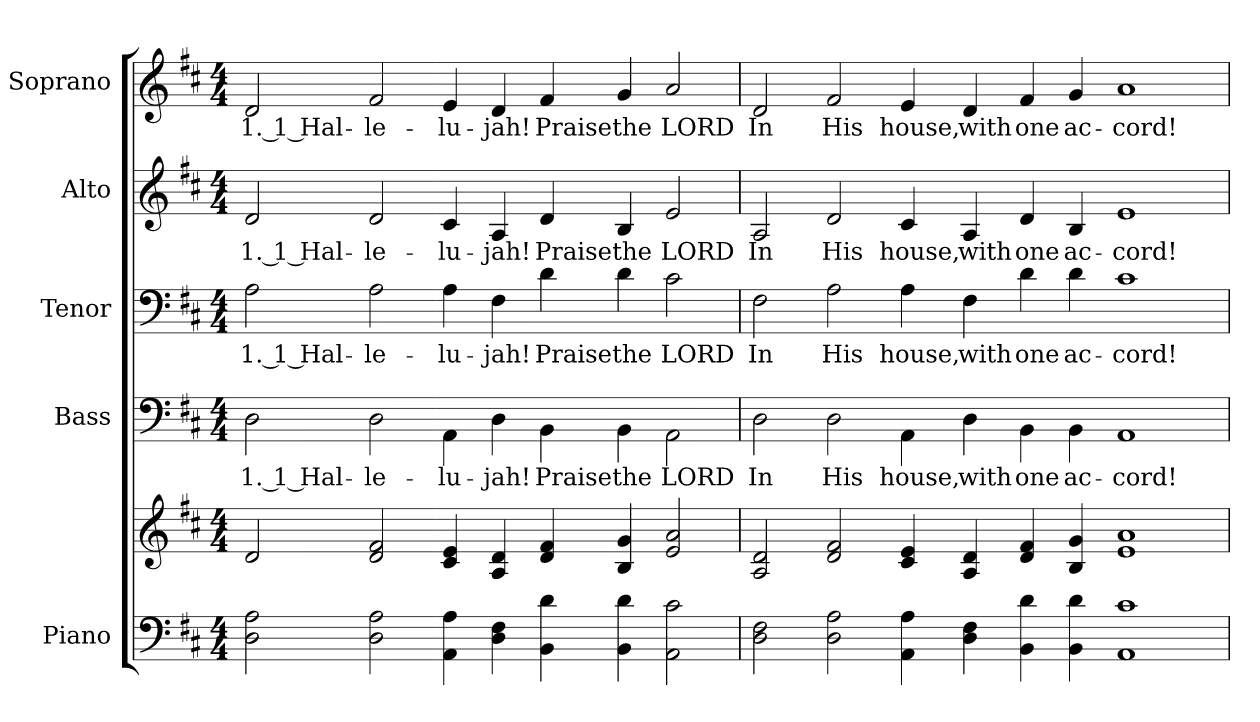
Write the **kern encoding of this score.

**kern	**kern	**kern	**text	**kern	**text	**kern	**text	**kern	**text
*part5	*part5	*part4	*part4	*part3	*part3	*part2	*part2	*part1	*part1
*staff6	*staff5	*staff4	*staff4	*staff3	*staff3	*staff2	*staff2	*staff1	*staff1
*I"Piano	*	*I"Bass	*	*I"Tenor	*	*I"Alto	*	*I"Soprano	*
*I'Pno.	*	*I'B.	*	*I'T.	*	*I'A.	*	*I'S.	*
!!LO:PB:g=z
*clefF4	*clefG2	*clefF4	*	*clefF4	*	*clefG2	*	*clefG2	*
*k[f#c#]	*k[f#c#]	*k[f#c#]	*	*k[f#c#]	*	*k[f#c#]	*	*k[f#c#]	*
*D:	*D:	*D:	*	*D:	*	*D:	*	*D:	*
*M4/4	*M4/4	*M4/4	*	*M4/4	*	*M4/4	*	*M4/4	*
*MM200	*MM200	*MM200	*	*MM200	*	*MM200	*	*MM200	*
=1	=1	=1	=1	=1	=1	=1	=1	=1	=1
!	!	!	!LO:LY:b:color=#000000	!	!	!	!	!	!
!	!	!	!	!	!LO:LY:b:color=#000000	!	!	!	!
!	!	!	!	!	!	!	!LO:LY:b:color=#000000	!	!
!	!	!	!	!	!	!	!	!	!LO:LY:b:color=#000000
2Di\ 2Ai	2di/	2Di\	1. 1 Hal-	2Ai\	1. 1 Hal-	2di/	1. 1 Hal-	2di/	1. 1 Hal-
!	!	!	!LO:LY:b:color=#000000	!	!	!	!	!	!
!	!	!	!	!	!LO:LY:b:color=#000000	!	!	!	!
!	!	!	!	!	!	!	!LO:LY:b:color=#000000	!	!
!	!	!	!	!	!	!	!	!	!LO:LY:b:color=#000000
2Di\ 2Ai	2di/ 2f#i	2Di\	-le-	2Ai\	-le-	2di/	-le-	2f#i/	-le-
!	!	!	!LO:LY:b:color=#000000	!	!	!	!	!	!
!	!	!	!	!	!LO:LY:b:color=#000000	!	!	!	!
!	!	!	!	!	!	!	!LO:LY:b:color=#000000	!	!
!	!	!	!	!	!	!	!	!	!LO:LY:b:color=#000000
4AAi\ 4Ai	4c#i/ 4ei	4AAi\	-lu-	4Ai\	-lu-	4c#i/	-lu-	4ei/	-lu-
!	!	!	!LO:LY:b:color=#000000	!	!	!	!	!	!
!	!	!	!	!	!LO:LY:b:color=#000000	!	!	!	!
!	!	!	!	!	!	!	!LO:LY:b:color=#000000	!	!
!	!	!	!	!	!	!	!	!	!LO:LY:b:color=#000000
4Di\ 4F#i	4Ai/ 4di	4Di\	-jah!	4F#i\	-jah!	4Ai/	-jah!	4di/	-jah!
!	!	!	!LO:LY:b:color=#000000	!	!	!	!	!	!
!	!	!	!	!	!LO:LY:b:color=#000000	!	!	!	!
!	!	!	!	!	!	!	!LO:LY:b:color=#000000	!	!
!	!	!	!	!	!	!	!	!	!LO:LY:b:color=#000000
4BBi\ 4di	4di/ 4f#i	4BBi\	Praise	4di\	Praise	4di/	Praise	4f#i/	Praise
!	!	!	!LO:LY:b:color=#000000	!	!	!	!	!	!
!	!	!	!	!	!LO:LY:b:color=#000000	!	!	!	!
!	!	!	!	!	!	!	!LO:LY:b:color=#000000	!	!
!	!	!	!	!	!	!	!	!	!LO:LY:b:color=#000000
4BBi\ 4di	4Bi/ 4gi	4BBi\	the	4di\	the	4Bi/	the	4gi/	the
!	!	!	!LO:LY:b:color=#000000	!	!	!	!	!	!
!	!	!	!	!	!LO:LY:b:color=#000000	!	!	!	!
!	!	!	!	!	!	!	!LO:LY:b:color=#000000	!	!
!	!	!	!	!	!	!	!	!	!LO:LY:b:color=#000000
2AAi\ 2c#i	2ei/ 2ai	2AAi\	LORD	2c#i\	LORD	2ei/	LORD	2ai/	LORD
=2	=2	=2	=2	=2	=2	=2	=2	=2	=2
!	!	!	!LO:LY:b:color=#000000	!	!	!	!	!	!
!	!	!	!	!	!LO:LY:b:color=#000000	!	!	!	!
!	!	!	!	!	!	!	!LO:LY:b:color=#000000	!	!
!	!	!	!	!	!	!	!	!	!LO:LY:b:color=#000000
2Di\ 2F#i	2Ai/ 2di	2Di\	In	2F#i\	In	2Ai/	In	2di/	In
!	!	!	!LO:LY:b:color=#000000	!	!	!	!	!	!
!	!	!	!	!	!LO:LY:b:color=#000000	!	!	!	!
!	!	!	!	!	!	!	!LO:LY:b:color=#000000	!	!
!	!	!	!	!	!	!	!	!	!LO:LY:b:color=#000000
2Di\ 2Ai	2di/ 2f#i	2Di\	His	2Ai\	His	2di/	His	2f#i/	His
!	!	!	!LO:LY:b:color=#000000	!	!	!	!	!	!
!	!	!	!	!	!LO:LY:b:color=#000000	!	!	!	!
!	!	!	!	!	!	!	!LO:LY:b:color=#000000	!	!
!	!	!	!	!	!	!	!	!	!LO:LY:b:color=#000000
4AAi\ 4Ai	4c#i/ 4ei	4AAi\	house,	4Ai\	house,	4c#i/	house,	4ei/	house,
!	!	!	!LO:LY:b:color=#000000	!	!	!	!	!	!
!	!	!	!	!	!LO:LY:b:color=#000000	!	!	!	!
!	!	!	!	!	!	!	!LO:LY:b:color=#000000	!	!
!	!	!	!	!	!	!	!	!	!LO:LY:b:color=#000000
4Di\ 4F#i	4Ai/ 4di	4Di\	with	4F#i\	with	4Ai/	with	4di/	with
!	!	!	!LO:LY:b:color=#000000	!	!	!	!	!	!
!	!	!	!	!	!LO:LY:b:color=#000000	!	!	!	!
!	!	!	!	!	!	!	!LO:LY:b:color=#000000	!	!
!	!	!	!	!	!	!	!	!	!LO:LY:b:color=#000000
4BBi\ 4di	4di/ 4f#i	4BBi\	one	4di\	one	4di/	one	4f#i/	one
!	!	!	!LO:LY:b:color=#000000	!	!	!	!	!	!
!	!	!	!	!	!LO:LY:b:color=#000000	!	!	!	!
!	!	!	!	!	!	!	!LO:LY:b:color=#000000	!	!
!	!	!	!	!	!	!	!	!	!LO:LY:b:color=#000000
4BBi\ 4di	4Bi/ 4gi	4BBi\	ac-	4di\	ac-	4Bi/	ac-	4gi/	ac-
!	!	!	!LO:LY:b:color=#000000	!	!	!	!	!	!
!	!	!	!	!	!LO:LY:b:color=#000000	!	!	!	!
!	!	!	!	!	!	!	!LO:LY:b:color=#000000	!	!
!	!	!	!	!	!	!	!	!	!LO:LY:b:color=#000000
1AAi 1c#i	1ei 1ai	1AAi	-cord!	1c#i	-cord!	1ei	-cord!	1ai	-cord!
=	=	=	=	=	=	=	=	=	=
*-	*-	*-	*-	*-	*-	*-	*-	*-	*-
